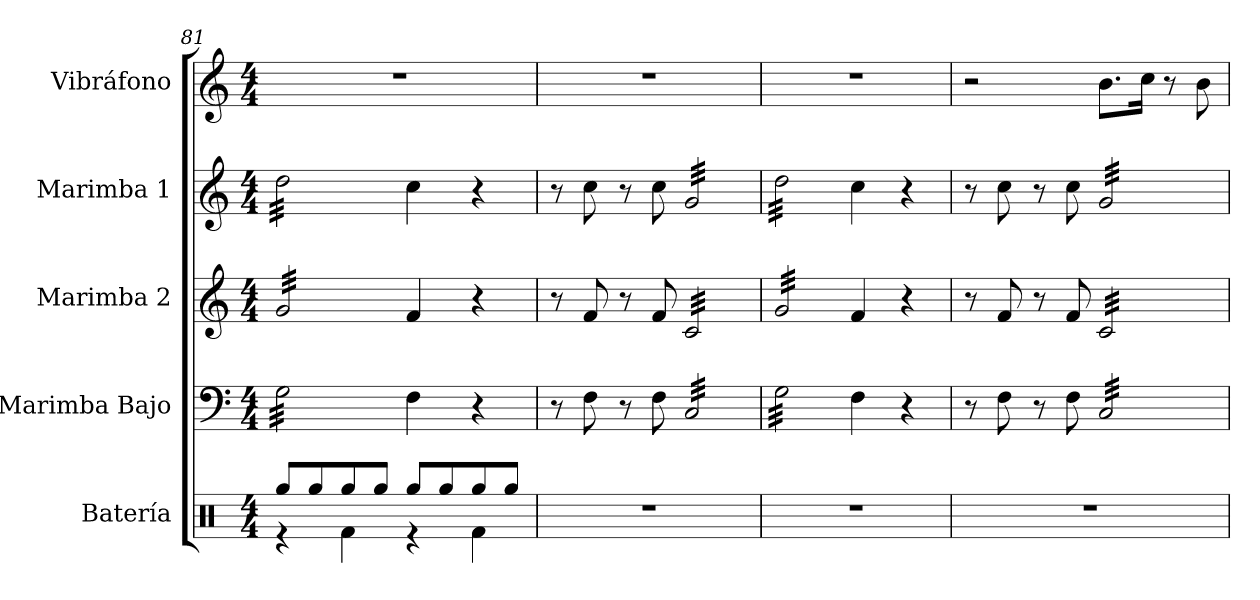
**kern	**kern	**kern	**kern	**kern
*part5	*part4	*part3	*part2	*part1
*staff5	*staff4	*staff3	*staff2	*staff1
*I"Batería	*I"Marimba Bajo	*I"Marimba 2	*I"Marimba 1	*I"Vibráfono
*I'Bat.	*I'Mrm. B.	*I'Mrm. 2	*I'Mrm. 1	*I'Vib.
*clefX	*clefF4	*clefG2	*clefG2	*clefG2
*k[]	*k[]	*k[]	*k[]	*k[]
*M4/4	*M4/4	*M4/4	*M4/4	*M4/4
=81	=81	=81	=81	=81
*^	*	*	*	*
*	*	*tremolo	*	*	*
*	*	*	*tremolo	*	*
*	*	*	*	*tremolo	*
8Rgg/L	4r	32G\LLL	32g/LLL	32dd\LLL	1r
.	.	32G\	32g/	32dd\	.
.	.	32G\	32g/	32dd\	.
.	.	32G\	32g/	32dd\	.
8Rgg/	.	32G\	32g/	32dd\	.
.	.	32G\	32g/	32dd\	.
.	.	32G\	32g/	32dd\	.
.	.	32G\	32g/	32dd\	.
8Rgg/	4Rf\	32G\	32g/	32dd\	.
.	.	32G\	32g/	32dd\	.
.	.	32G\	32g/	32dd\	.
.	.	32G\	32g/	32dd\	.
8Rgg/J	.	32G\	32g/	32dd\	.
.	.	32G\	32g/	32dd\	.
.	.	32G\	32g/	32dd\	.
.	.	32G\JJJ	32g/JJJ	32dd\JJJ	.
*	*	*	*	*Xtremolo	*
*	*	*	*Xtremolo	*	*
*	*	*Xtremolo	*	*	*
8Rgg/L	4r	4F\	4f/	4cc\	.
8Rgg/	.	.	.	.	.
8Rgg/	4Rf\	4r	4r	4r	.
8Rgg/J	.	.	.	.	.
*v	*v	*	*	*	*
=82	=82	=82	=82	=82
1r	8r	8r	8r	1r
.	8F\	8f/	8cc\	.
.	8r	8r	8r	.
.	8F\	8f/	8cc\	.
*	*tremolo	*	*	*
*	*	*tremolo	*	*
*	*	*	*tremolo	*
.	32C/LLL	32c/LLL	32g/LLL	.
.	32C/	32c/	32g/	.
.	32C/	32c/	32g/	.
.	32C/	32c/	32g/	.
.	32C/	32c/	32g/	.
.	32C/	32c/	32g/	.
.	32C/	32c/	32g/	.
.	32C/	32c/	32g/	.
.	32C/	32c/	32g/	.
.	32C/	32c/	32g/	.
.	32C/	32c/	32g/	.
.	32C/	32c/	32g/	.
.	32C/	32c/	32g/	.
.	32C/	32c/	32g/	.
.	32C/	32c/	32g/	.
.	32C/JJJ	32c/JJJ	32g/JJJ	.
=83	=83	=83	=83	=83
1r	32G\LLL	32g/LLL	32dd\LLL	1r
.	32G\	32g/	32dd\	.
.	32G\	32g/	32dd\	.
.	32G\	32g/	32dd\	.
.	32G\	32g/	32dd\	.
.	32G\	32g/	32dd\	.
.	32G\	32g/	32dd\	.
.	32G\	32g/	32dd\	.
.	32G\	32g/	32dd\	.
.	32G\	32g/	32dd\	.
.	32G\	32g/	32dd\	.
.	32G\	32g/	32dd\	.
.	32G\	32g/	32dd\	.
.	32G\	32g/	32dd\	.
.	32G\	32g/	32dd\	.
.	32G\JJJ	32g/JJJ	32dd\JJJ	.
*	*	*	*Xtremolo	*
*	*	*Xtremolo	*	*
*	*Xtremolo	*	*	*
.	4F\	4f/	4cc\	.
.	4r	4r	4r	.
!!LO:LB:g=z
=84	=84	=84	=84	=84
1r	8r	8r	8r	2r
.	8F\	8f/	8cc\	.
.	8r	8r	8r	.
.	8F\	8f/	8cc\	.
*	*tremolo	*	*	*
*	*	*tremolo	*	*
*	*	*	*tremolo	*
.	32C/LLL	32c/LLL	32g/LLL	8.b\L
.	32C/	32c/	32g/	.
.	32C/	32c/	32g/	.
.	32C/	32c/	32g/	.
.	32C/	32c/	32g/	.
.	32C/	32c/	32g/	.
.	32C/	32c/	32g/	16cc\Jk
.	32C/	32c/	32g/	.
.	32C/	32c/	32g/	8r
.	32C/	32c/	32g/	.
.	32C/	32c/	32g/	.
.	32C/	32c/	32g/	.
.	32C/	32c/	32g/	8b\
.	32C/	32c/	32g/	.
.	32C/	32c/	32g/	.
.	32C/JJJ	32c/JJJ	32g/JJJ	.
*	*	*	*Xtremolo	*
*	*	*Xtremolo	*	*
*	*Xtremolo	*	*	*
=	=	=	=	=
*-	*-	*-	*-	*-
